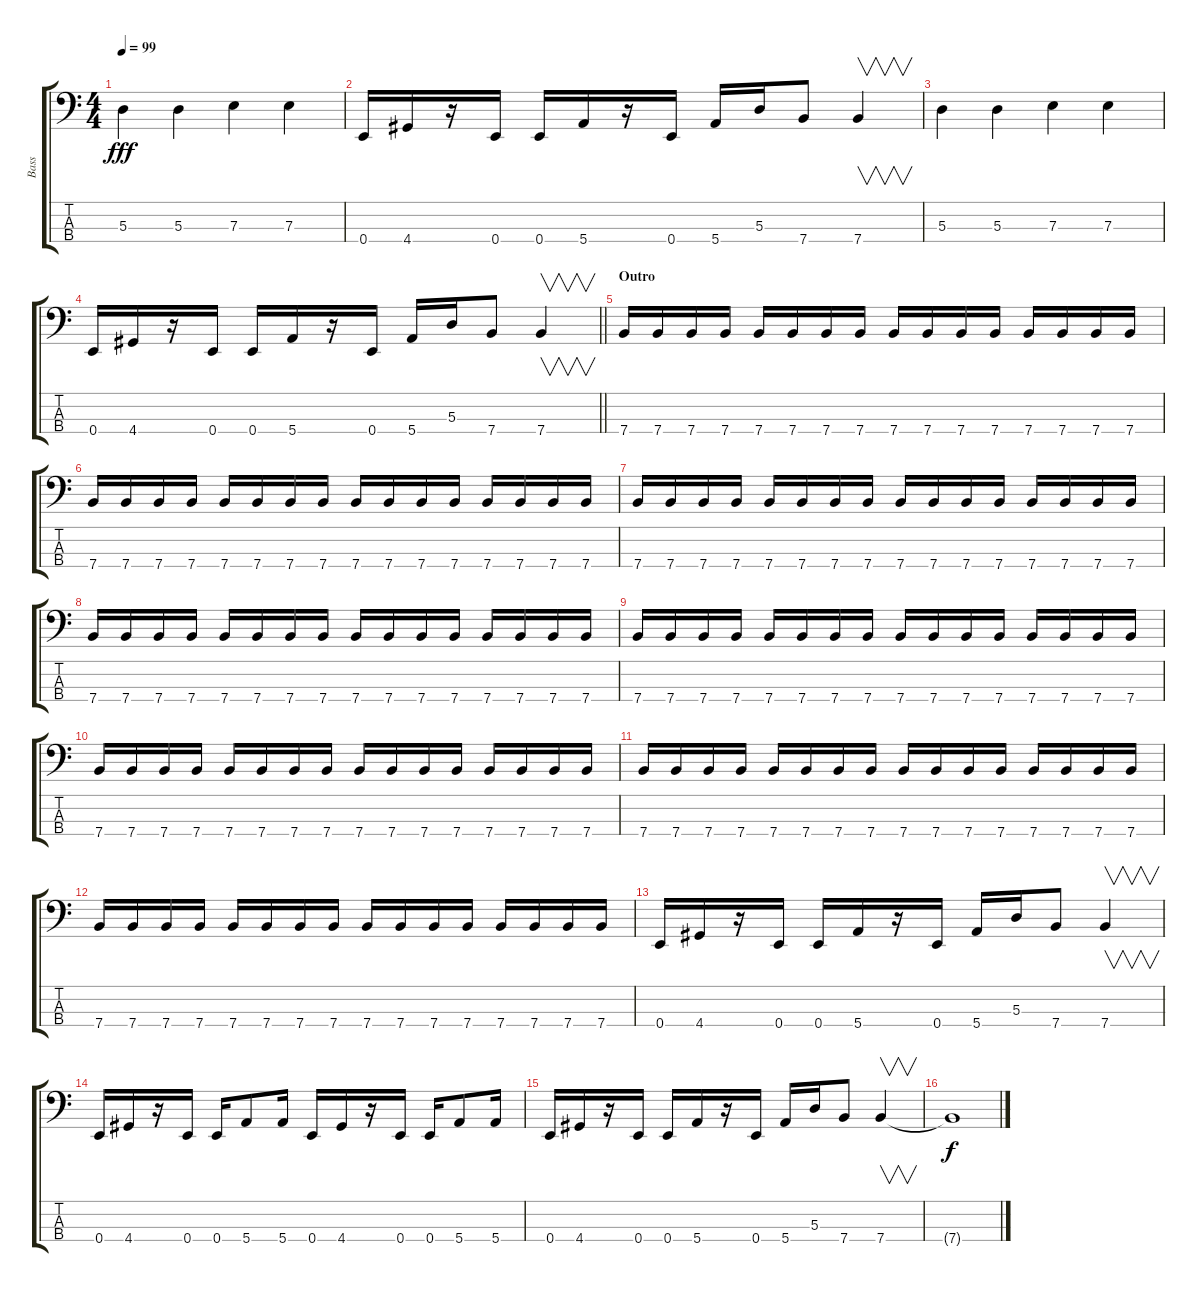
\track ("Bass" "Bass") {instrument electricbassfinger}
\staff {score tabs}
\tuning (G2 D2 A1 E1) {hide}
\ts (4 4)
\tempo 99
\clef f4
\ks c
5.3.4{dy fff} 5.3.4 7.3.4 7.3.4 |
0.4.16 4.4.16 r.16 0.4.16 0.4.16 5.4.16 r.16 0.4.16 5.4.16 5.3.16 7.4.8 7.4.4{v} |
5.3.4 5.3.4 7.3.4 7.3.4 |
\barLineRight lightlight
0.4.16 4.4.16 r.16 0.4.16 0.4.16 5.4.16 r.16 0.4.16 5.4.16 5.3.16 7.4.8 7.4.4{v} |
\section ("" "Outro")
7.4.16 7.4.16 7.4.16 7.4.16 7.4.16 7.4.16 7.4.16 7.4.16 7.4.16 7.4.16 7.4.16 7.4.16 7.4.16 7.4.16 7.4.16 7.4.16 |
7.4.16 7.4.16 7.4.16 7.4.16 7.4.16 7.4.16 7.4.16 7.4.16 7.4.16 7.4.16 7.4.16 7.4.16 7.4.16 7.4.16 7.4.16 7.4.16 |
7.4.16 7.4.16 7.4.16 7.4.16 7.4.16 7.4.16 7.4.16 7.4.16 7.4.16 7.4.16 7.4.16 7.4.16 7.4.16 7.4.16 7.4.16 7.4.16 |
7.4.16 7.4.16 7.4.16 7.4.16 7.4.16 7.4.16 7.4.16 7.4.16 7.4.16 7.4.16 7.4.16 7.4.16 7.4.16 7.4.16 7.4.16 7.4.16 |
7.4.16 7.4.16 7.4.16 7.4.16 7.4.16 7.4.16 7.4.16 7.4.16 7.4.16 7.4.16 7.4.16 7.4.16 7.4.16 7.4.16 7.4.16 7.4.16 |
7.4.16 7.4.16 7.4.16 7.4.16 7.4.16 7.4.16 7.4.16 7.4.16 7.4.16 7.4.16 7.4.16 7.4.16 7.4.16 7.4.16 7.4.16 7.4.16 |
7.4.16 7.4.16 7.4.16 7.4.16 7.4.16 7.4.16 7.4.16 7.4.16 7.4.16 7.4.16 7.4.16 7.4.16 7.4.16 7.4.16 7.4.16 7.4.16 |
7.4.16 7.4.16 7.4.16 7.4.16 7.4.16 7.4.16 7.4.16 7.4.16 7.4.16 7.4.16 7.4.16 7.4.16 7.4.16 7.4.16 7.4.16 7.4.16 |
0.4.16 4.4.16 r.16 0.4.16 0.4.16 5.4.16 r.16 0.4.16 5.4.16 5.3.16 7.4.8 7.4.4{v} |
0.4.16 4.4.16 r.16 0.4.16 0.4.16 5.4.8 5.4.16 0.4.16 4.4.16 r.16 0.4.16 0.4.16 5.4.8 5.4.16 |
0.4.16 4.4.16 r.16 0.4.16 0.4.16 5.4.16 r.16 0.4.16 5.4.16 5.3.16 7.4.8 7.4.4{v} |
7.4{t}.1{dy f}
